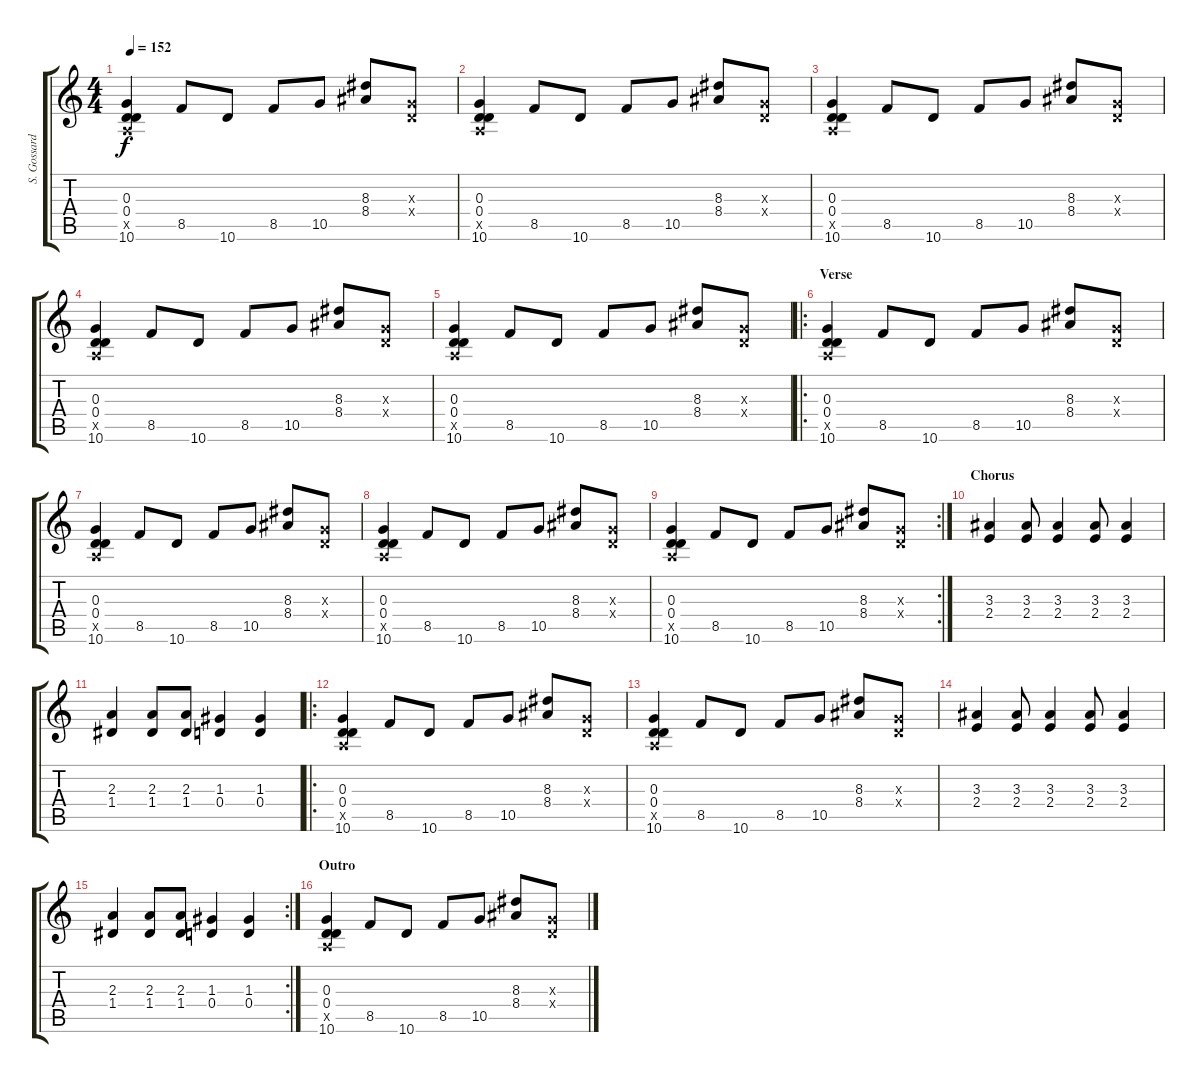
\track ("S. Gossard" "S. Gossard") {instrument overdrivenguitar}
\staff {score tabs}
\tuning (E4 B3 G3 D3 A2 E2) {hide}
\ts (4 4)
\tempo 152
\clef g2
\ks c
(0.3 0.4 0.5{x} 10.6).4{dy f} 8.5.8 10.6.8 8.5.8 10.5.8 (8.3 8.4).8 (0.3{x} 0.4{x}).8 |
(0.3 0.4 0.5{x} 10.6).4 8.5.8 10.6.8 8.5.8 10.5.8 (8.3 8.4).8 (0.3{x} 0.4{x}).8 |
(0.3 0.4 0.5{x} 10.6).4 8.5.8 10.6.8 8.5.8 10.5.8 (8.3 8.4).8 (0.3{x} 0.4{x}).8 |
(0.3 0.4 0.5{x} 10.6).4 8.5.8 10.6.8 8.5.8 10.5.8 (8.3 8.4).8 (0.3{x} 0.4{x}).8 |
(0.3 0.4 0.5{x} 10.6).4 8.5.8 10.6.8 8.5.8 10.5.8 (8.3 8.4).8 (0.3{x} 0.4{x}).8 |
\ro
\section ("" "Verse")
(0.3 0.4 0.5{x} 10.6).4 8.5.8 10.6.8 8.5.8 10.5.8 (8.3 8.4).8 (0.3{x} 0.4{x}).8 |
(0.3 0.4 0.5{x} 10.6).4 8.5.8 10.6.8 8.5.8 10.5.8 (8.3 8.4).8 (0.3{x} 0.4{x}).8 |
(0.3 0.4 0.5{x} 10.6).4 8.5.8 10.6.8 8.5.8 10.5.8 (8.3 8.4).8 (0.3{x} 0.4{x}).8 |
\rc 2
(0.3 0.4 0.5{x} 10.6).4 8.5.8 10.6.8 8.5.8 10.5.8 (8.3 8.4).8 (0.3{x} 0.4{x}).8 |
\section ("" "Chorus")
(3.3 2.4).4 (3.3 2.4).8 (3.3 2.4).4 (3.3 2.4).8 (3.3 2.4).4 |
(2.3 1.4).4 (2.3 1.4).8 (2.3 1.4).8 (1.3 0.4).4 (1.3 0.4).4 |
\ro
(0.3 0.4 0.5{x} 10.6).4 8.5.8 10.6.8 8.5.8 10.5.8 (8.3 8.4).8 (0.3{x} 0.4{x}).8 |
(0.3 0.4 0.5{x} 10.6).4 8.5.8 10.6.8 8.5.8 10.5.8 (8.3 8.4).8 (0.3{x} 0.4{x}).8 |
(3.3 2.4).4 (3.3 2.4).8 (3.3 2.4).4 (3.3 2.4).8 (3.3 2.4).4 |
\rc 2
(2.3 1.4).4 (2.3 1.4).8 (2.3 1.4).8 (1.3 0.4).4 (1.3 0.4).4 |
\section ("" "Outro")
(0.3 0.4 0.5{x} 10.6).4 8.5.8 10.6.8 8.5.8 10.5.8 (8.3 8.4).8 (0.3{x} 0.4{x}).8
